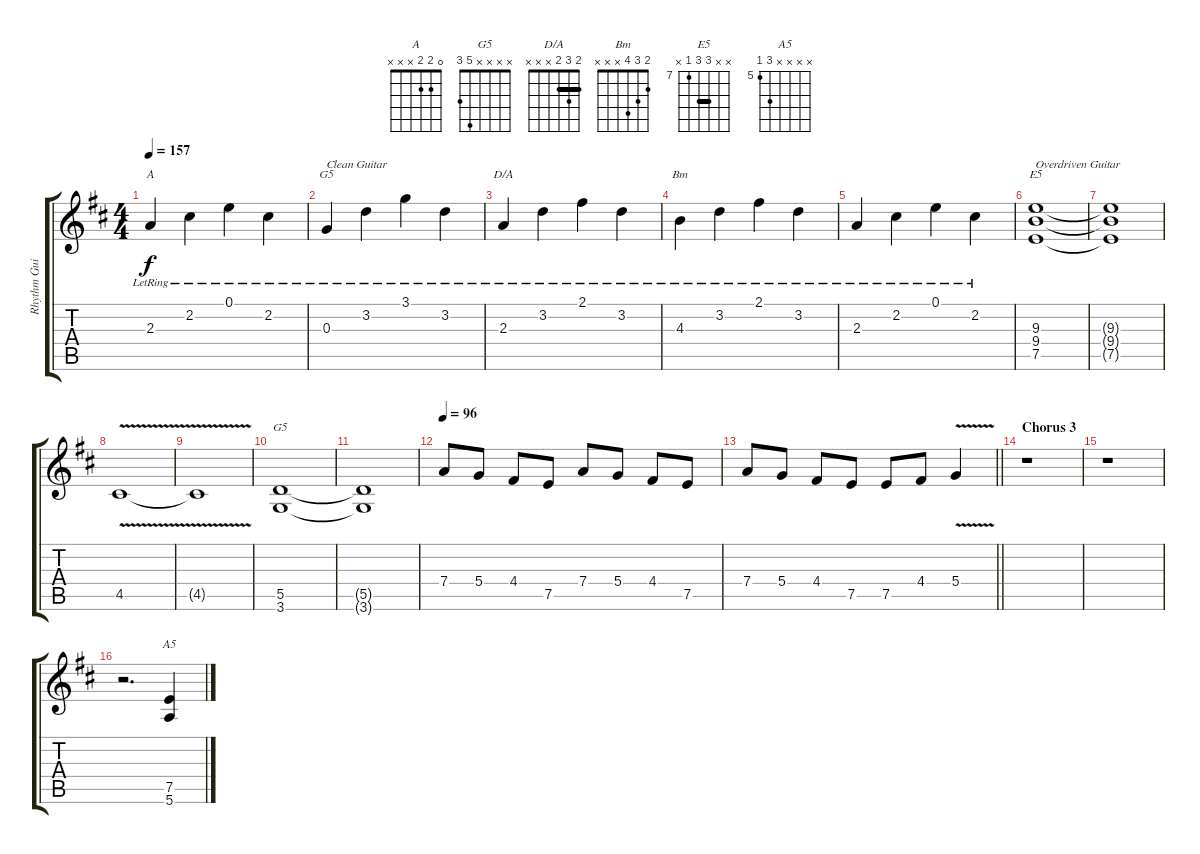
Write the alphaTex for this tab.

\track ("Rhythm Guitar" "Rhythm Gui") {instrument overdrivenguitar}
\staff {score tabs}
\tuning (E4 B3 G3 D3 A2 E2) {hide}
\chord ("A" 0 2 2 x x x)
\chord ("G5" 3 3 0 x x x)
\chord ("D/A" 2 3 2 x x x) {barre 2}
\chord ("Bm" 2 3 4 x x x)
\chord ("E5" x x 9 9 7 x) {firstfret 7 barre 9}
\chord ("G5" x x x x 5 3)
\chord ("A5" x x x x 7 5) {firstfret 5}
\ts (4 4)
\tempo 157
\clef g2
\ks d
2.3{lr}.4{ch "A" dy f} 2.2{lr}.4 0.1{lr}.4 2.2{lr}.4 |
0.3{lr}.4{ch "G5" txt "Clean Guitar"} 3.2{lr}.4 3.1{lr}.4 3.2{lr}.4 |
2.3{lr}.4{ch "D/A"} 3.2{lr}.4 2.1{lr}.4 3.2{lr}.4 |
4.3{lr}.4{ch "Bm"} 3.2{lr}.4 2.1{lr}.4 3.2{lr}.4 |
2.3{lr}.4 2.2{lr}.4 0.1{lr}.4 2.2{lr}.4 |
(9.3 9.4 7.5).1{ch "E5" txt "Overdriven Guitar" instrument overdrivenguitar} |
(9.3{t} 9.4{t} 7.5{t}).1 |
4.5{v}.1 |
4.5{t}.1 |
(5.5 3.6).1{ch "G5"} |
(5.5{t} 3.6{t}).1 |
\tempo 96
7.4.8 5.4.8 4.4.8 7.5.8 7.4.8 5.4.8 4.4.8 7.5.8 |
\barLineRight lightlight
7.4.8 5.4.8 4.4.8 7.5.8 7.5.8 4.4.8 5.4{v}.4 |
\section ("" "Chorus 3")
r.1 |
r.1 |
r.2{d} (7.5 5.6).4{ch "A5"}
